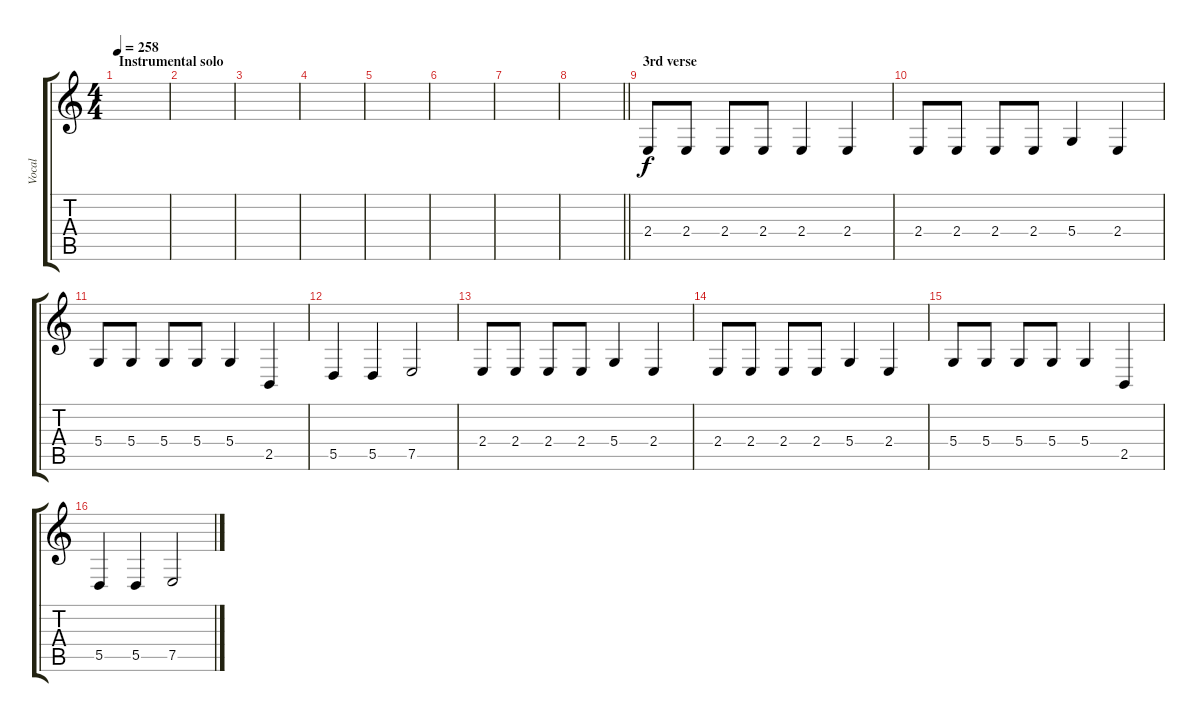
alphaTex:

\track ("Vocal" "Vocal") {instrument tenorsax}
\staff {score tabs}
\tuning (E4 B3 G3 D3 A2 E2) {hide}
\ts (4 4)
\section ("" "Instrumental solo")
\tempo 258
\clef g2
\ks c
|
|
|
|
|
|
|
\barLineRight lightlight
|
\section ("" "3rd verse")
2.4.8 2.4.8 2.4.8 2.4.8 2.4.4 2.4.4 |
2.4.8 2.4.8 2.4.8 2.4.8 5.4.4 2.4.4 |
5.4.8 5.4.8 5.4.8 5.4.8 5.4.4 2.5.4 |
5.5.4 5.5.4 7.5.2 |
2.4.8 2.4.8 2.4.8 2.4.8 5.4.4 2.4.4 |
2.4.8 2.4.8 2.4.8 2.4.8 5.4.4 2.4.4 |
5.4.8 5.4.8 5.4.8 5.4.8 5.4.4 2.5.4 |
5.5.4 5.5.4 7.5.2
